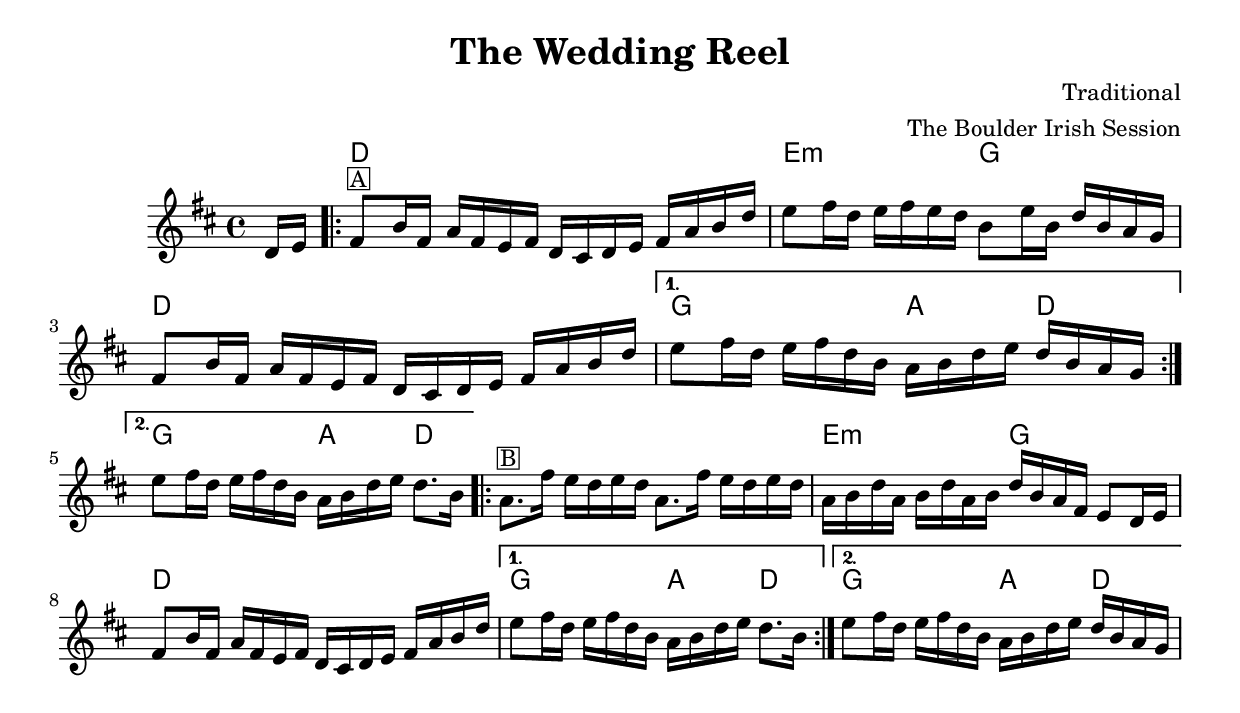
\version "2.18.2"
\language "english"

\version "2.18.2"
\language "english"

theWeddingReelMelodyA = \relative c' {
  \partial 8
  d16 e
  \repeat volta 2 {
    | fs8^\markup {\box A} b16 fs a fs e fs d16 cs d e fs a b d
    | e8 fs16 d e fs e d b8 e16 b d b a g

    | fs8 b16 fs a fs e fs d16 cs d e fs a b d
  }
  \alternative {
    { | e8 fs16 d e fs d b a16 b d e d b a g }
    { | e'8 fs16 d e fs d b a16 b d e d8. b16 }
  }
}

theWeddingReelMelodyB = \relative c'' {
  \repeat volta 2 {
    | a8.^\markup {\box B} fs'16 e d e d a8. fs'16 e d e d
    | a16 b d a b d a b d16 b a fs e8 d16 e

    | fs8 b16 fs a fs e fs d16 cs d e fs a b d
  }
  \alternative {
    { | e8 fs16 d e fs d b a16 b d e d8. b16 }
    { | e8 fs16 d e fs d b a16 b d e d b a g }
  }
}

theWeddingReelMelody = {
  \key d \major
  \time 4/4

  \theWeddingReelMelodyA
  \theWeddingReelMelodyB
}

theWeddingReelChordsPart = \chordmode {
  \repeat volta 2 {
    | d2 d2
    | e2:min g2
    | d2 d2

  }
  \alternative {
    { | g2 a4 d4 }
    { | g2 a4 d4 }
  }
}


theWeddingReelChords = {
  s8
  \theWeddingReelChordsPart
  \theWeddingReelChordsPart
}


\book {
  \header {
    title = "The Wedding Reel"
    composer = "Traditional"
    arranger = "The Boulder Irish Session"
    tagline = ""
  }

  \score {
    <<
      \new ChordNames {
        \set chordChanges = ##t
        \theWeddingReelChords
      }
      \new Staff {
        \clef treble
        \theWeddingReelMelody
      }
    >>
    \layout {}
  }
  \score {
    <<
      \unfoldRepeats \theWeddingReelMelody
      \unfoldRepeats \theWeddingReelChords
    >>
    \midi {}
  }
}
